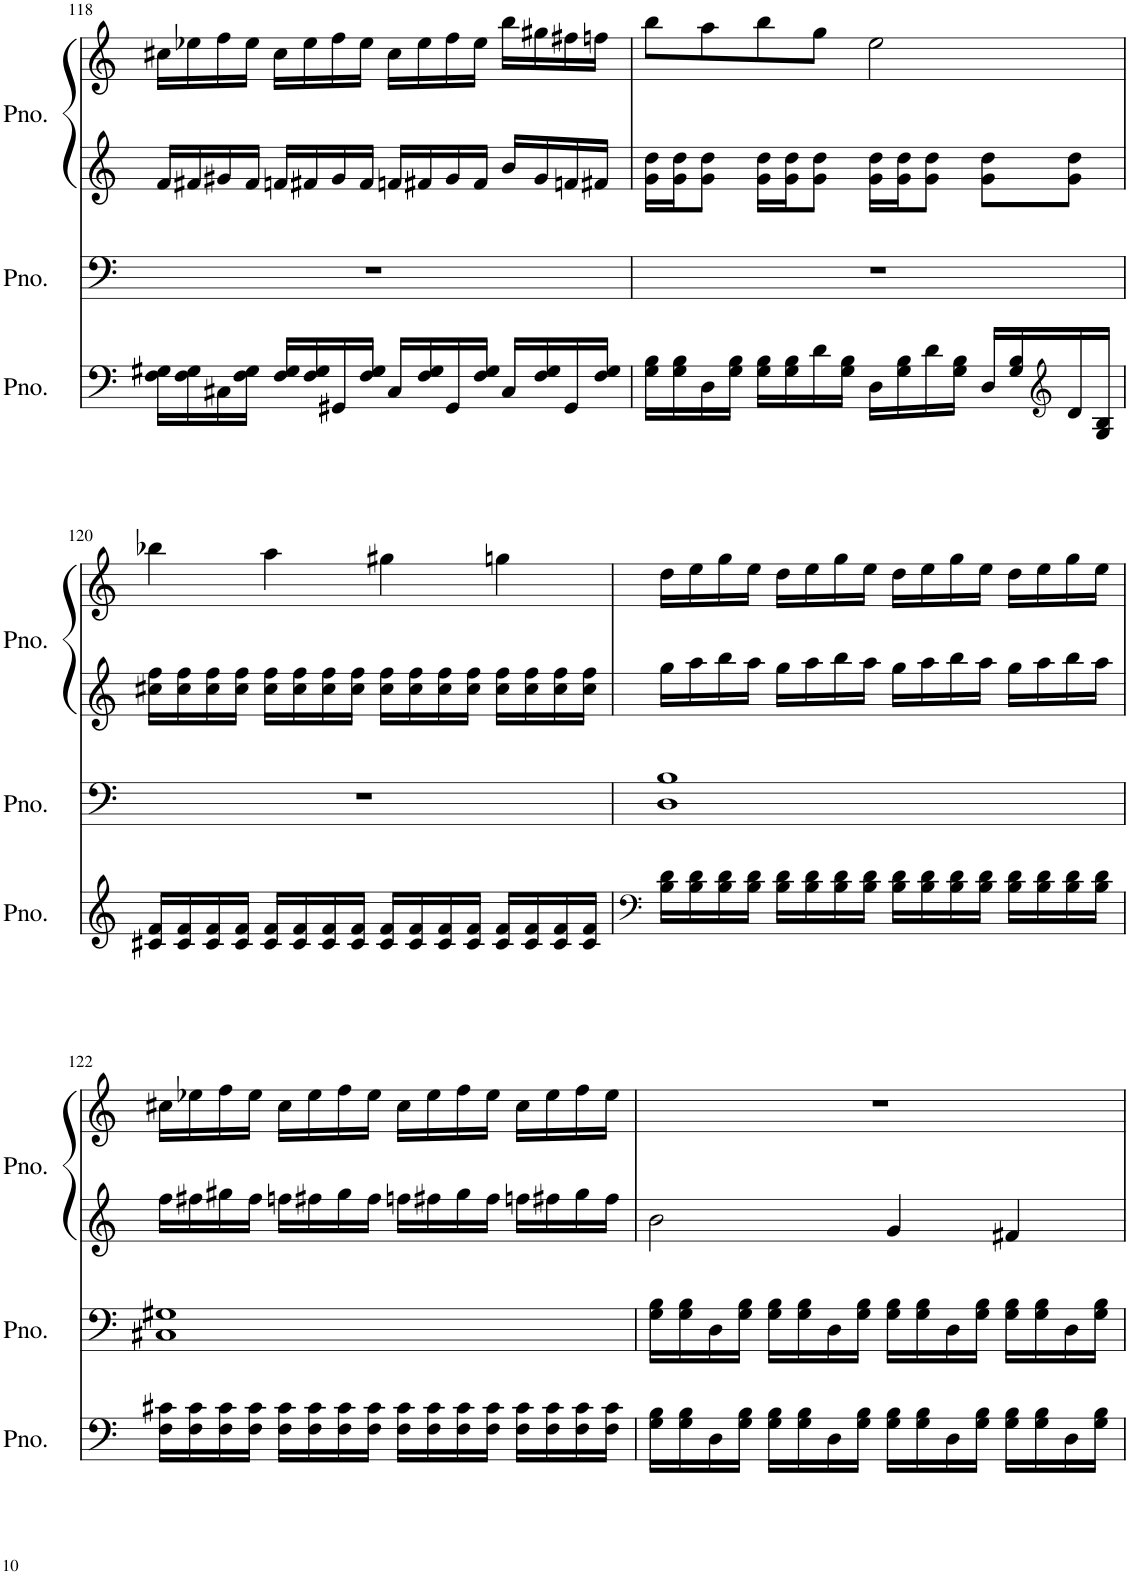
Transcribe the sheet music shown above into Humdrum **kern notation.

**kern	**kern	**kern	**kern
*part3	*part2	*part1	*part1
*staff4	*staff3	*staff2	*staff1
*I"Piano	*I"Piano	*I"Piano	*
*I'Pno.	*I'Pno.	*I'Pno.	*
!!LO:PB:g=z
*clefF4	*clefF4	*clefG2	*clefG2
*k[]	*k[]	*k[]	*k[]
*M4/4	*M4/4	*M4/4	*M4/4
=118	=118	=118	=118
16F\ 16G#X\LL	1r	16f/LL	16cc#X\LL
16F\ 16G#\	.	16f#X/	16ee-X\
16C#X\	.	16g#X/	16ff\
16F\ 16G#\JJ	.	16f#/JJ	16ee-\JJ
16F/ 16G#/LL	.	16fn/LL	16cc#\LL
16F/ 16G#/	.	16f#X/	16ee-\
16GG#X/	.	16g#/	16ff\
16F/ 16G#/JJ	.	16f#/JJ	16ee-\JJ
16C#/LL	.	16fn/LL	16cc#\LL
16F/ 16G#/	.	16f#X/	16ee-\
16GG#/	.	16g#/	16ff\
16F/ 16G#/JJ	.	16f#/JJ	16ee-\JJ
16C#/LL	.	16b/LL	16bb\LL
16F/ 16G#/	.	16g#/	16gg#X\
16GG#/	.	16fn/	16ff#X\
16F/ 16G#/JJ	.	16f#X/JJ	16ffn\JJ
=119	=119	=119	=119
16G\ 16B\LL	1r	16g\ 16dd\LL	8bb\L
16G\ 16B\	.	16g\ 16dd\J	.
16D\	.	8g\ 8dd\J	8aa\
16G\ 16B\JJ	.	.	.
16G\ 16B\LL	.	16g\ 16dd\LL	8bb\
16G\ 16B\	.	16g\ 16dd\J	.
16d\	.	8g\ 8dd\J	8gg\J
16G\ 16B\JJ	.	.	.
16D\LL	.	16g\ 16dd\LL	2ee\
16G\ 16B\	.	16g\ 16dd\J	.
16d\	.	8g\ 8dd\J	.
16G\ 16B\JJ	.	.	.
16D/LL	.	8g\ 8dd\L	.
16G/ 16B/	.	.	.
*clefG2	*	*	*
16d/	.	8g\ 8dd\J	.
16G/ 16B/JJ	.	.	.
!!LO:LB:g=z
=120	=120	=120	=120
16c#X/ 16f/LL	1r	16cc#X\ 16ff\LL	4bb-X\
16c#/ 16f/	.	16cc#\ 16ff\	.
16c#/ 16f/	.	16cc#\ 16ff\	.
16c#/ 16f/JJ	.	16cc#\ 16ff\JJ	.
16c#/ 16f/LL	.	16cc#\ 16ff\LL	4aa\
16c#/ 16f/	.	16cc#\ 16ff\	.
16c#/ 16f/	.	16cc#\ 16ff\	.
16c#/ 16f/JJ	.	16cc#\ 16ff\JJ	.
16c#/ 16f/LL	.	16cc#\ 16ff\LL	4gg#X\
16c#/ 16f/	.	16cc#\ 16ff\	.
16c#/ 16f/	.	16cc#\ 16ff\	.
16c#/ 16f/JJ	.	16cc#\ 16ff\JJ	.
16c#/ 16f/LL	.	16cc#\ 16ff\LL	4ggn\
16c#/ 16f/	.	16cc#\ 16ff\	.
16c#/ 16f/	.	16cc#\ 16ff\	.
16c#/ 16f/JJ	.	16cc#\ 16ff\JJ	.
=121	=121	=121	=121
*clefF4	*	*	*
16B\ 16d\LL	1D 1B	16gg\LL	16dd\LL
16B\ 16d\	.	16aa\	16ee\
16B\ 16d\	.	16bb\	16gg\
16B\ 16d\JJ	.	16aa\JJ	16ee\JJ
16B\ 16d\LL	.	16gg\LL	16dd\LL
16B\ 16d\	.	16aa\	16ee\
16B\ 16d\	.	16bb\	16gg\
16B\ 16d\JJ	.	16aa\JJ	16ee\JJ
16B\ 16d\LL	.	16gg\LL	16dd\LL
16B\ 16d\	.	16aa\	16ee\
16B\ 16d\	.	16bb\	16gg\
16B\ 16d\JJ	.	16aa\JJ	16ee\JJ
16B\ 16d\LL	.	16gg\LL	16dd\LL
16B\ 16d\	.	16aa\	16ee\
16B\ 16d\	.	16bb\	16gg\
16B\ 16d\JJ	.	16aa\JJ	16ee\JJ
!!LO:LB:g=z
=122	=122	=122	=122
16F\ 16c#X\LL	1C#X 1G#X	16ff\LL	16cc#X\LL
16F\ 16c#\	.	16ff#X\	16ee-X\
16F\ 16c#\	.	16gg#X\	16ff\
16F\ 16c#\JJ	.	16ff#\JJ	16ee-\JJ
16F\ 16c#\LL	.	16ffn\LL	16cc#\LL
16F\ 16c#\	.	16ff#X\	16ee-\
16F\ 16c#\	.	16gg#\	16ff\
16F\ 16c#\JJ	.	16ff#\JJ	16ee-\JJ
16F\ 16c#\LL	.	16ffn\LL	16cc#\LL
16F\ 16c#\	.	16ff#X\	16ee-\
16F\ 16c#\	.	16gg#\	16ff\
16F\ 16c#\JJ	.	16ff#\JJ	16ee-\JJ
16F\ 16c#\LL	.	16ffn\LL	16cc#\LL
16F\ 16c#\	.	16ff#X\	16ee-\
16F\ 16c#\	.	16gg#\	16ff\
16F\ 16c#\JJ	.	16ff#\JJ	16ee-\JJ
=123	=123	=123	=123
16G\ 16B\LL	16G\ 16B\LL	2b\	1r
16G\ 16B\	16G\ 16B\	.	.
16D\	16D\	.	.
16G\ 16B\JJ	16G\ 16B\JJ	.	.
16G\ 16B\LL	16G\ 16B\LL	.	.
16G\ 16B\	16G\ 16B\	.	.
16D\	16D\	.	.
16G\ 16B\JJ	16G\ 16B\JJ	.	.
16G\ 16B\LL	16G\ 16B\LL	4g/	.
16G\ 16B\	16G\ 16B\	.	.
16D\	16D\	.	.
16G\ 16B\JJ	16G\ 16B\JJ	.	.
16G\ 16B\LL	16G\ 16B\LL	4f#X/	.
16G\ 16B\	16G\ 16B\	.	.
16D\	16D\	.	.
16G\ 16B\JJ	16G\ 16B\JJ	.	.
=	=	=	=
*-	*-	*-	*-
